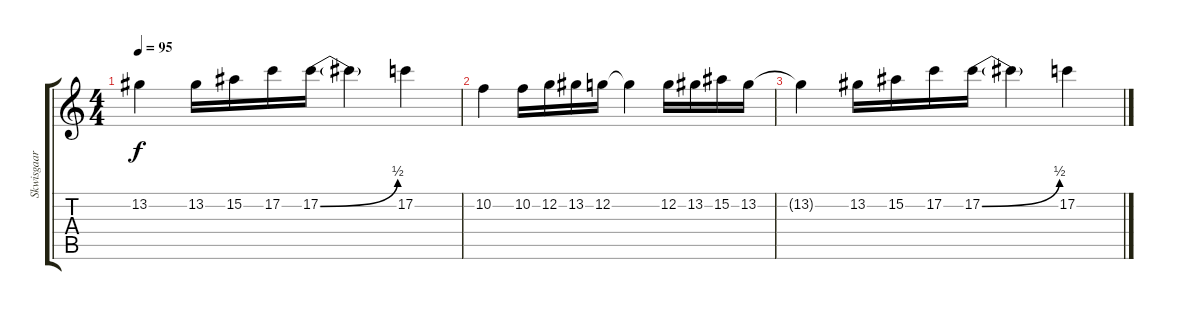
\track ("Skwisgaar 1" "Skwisgaar ") {instrument distortionguitar}
\staff {score tabs}
\tuning (C4 G3 Eb3 Bb2 F2 C2) {hide}
\ts (4 4)
\tempo 95
\clef g2
\ks c
13.2{t}.4{dy f} 13.2.16 15.2.16 17.2.16 17.2{be (bend 0 0 60 2)}.16 17.2{t}.4 17.2.4 |
10.2.4 10.2.16 12.2.16 13.2.16 12.2.16 12.2{t}.4 12.2.16 13.2.16 15.2.16 13.2.16 |
13.2{t}.4 13.2.16 15.2.16 17.2.16 17.2{be (bend 0 0 60 2)}.16 17.2{t}.4 17.2.4
